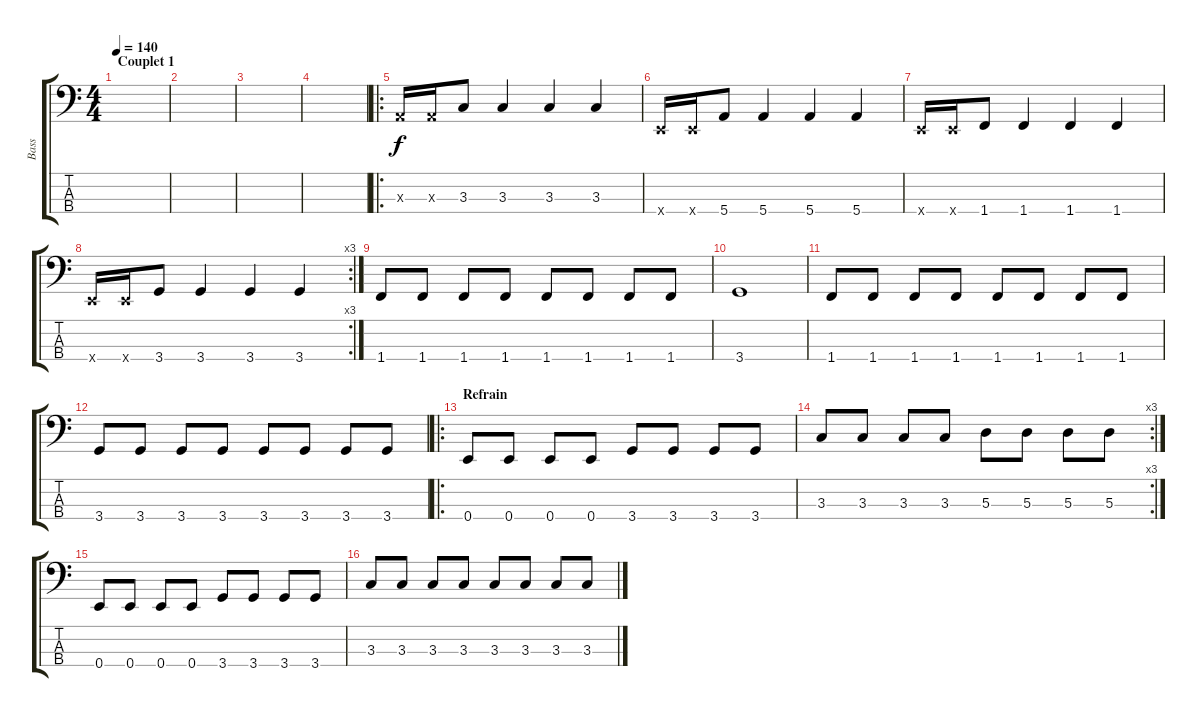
\track ("Bass" "Bass") {instrument electricbasspick}
\staff {score tabs}
\tuning (G2 D2 A1 E1) {hide}
\ts (4 4)
\section ("" "Couplet 1")
\tempo 140
\clef f4
\ks c
|
|
|
|
\ro
0.3{x}.16 0.3{x}.16 3.3.8 3.3.4 3.3.4 3.3.4 |
0.4{x}.16 0.4{x}.16 5.4.8 5.4.4 5.4.4 5.4.4 |
0.4{x}.16 0.4{x}.16 1.4.8 1.4.4 1.4.4 1.4.4 |
\rc 3
0.4{x}.16 0.4{x}.16 3.4.8 3.4.4 3.4.4 3.4.4 |
1.4.8 1.4.8 1.4.8 1.4.8 1.4.8 1.4.8 1.4.8 1.4.8 |
3.4.1 |
1.4.8 1.4.8 1.4.8 1.4.8 1.4.8 1.4.8 1.4.8 1.4.8 |
3.4.8 3.4.8 3.4.8 3.4.8 3.4.8 3.4.8 3.4.8 3.4.8 |
\ro
\section ("" "Refrain")
0.4.8 0.4.8 0.4.8 0.4.8 3.4.8 3.4.8 3.4.8 3.4.8 |
\rc 3
3.3.8 3.3.8 3.3.8 3.3.8 5.3.8 5.3.8 5.3.8 5.3.8 |
0.4.8 0.4.8 0.4.8 0.4.8 3.4.8 3.4.8 3.4.8 3.4.8 |
3.3.8 3.3.8 3.3.8 3.3.8 3.3.8 3.3.8 3.3.8 3.3.8
